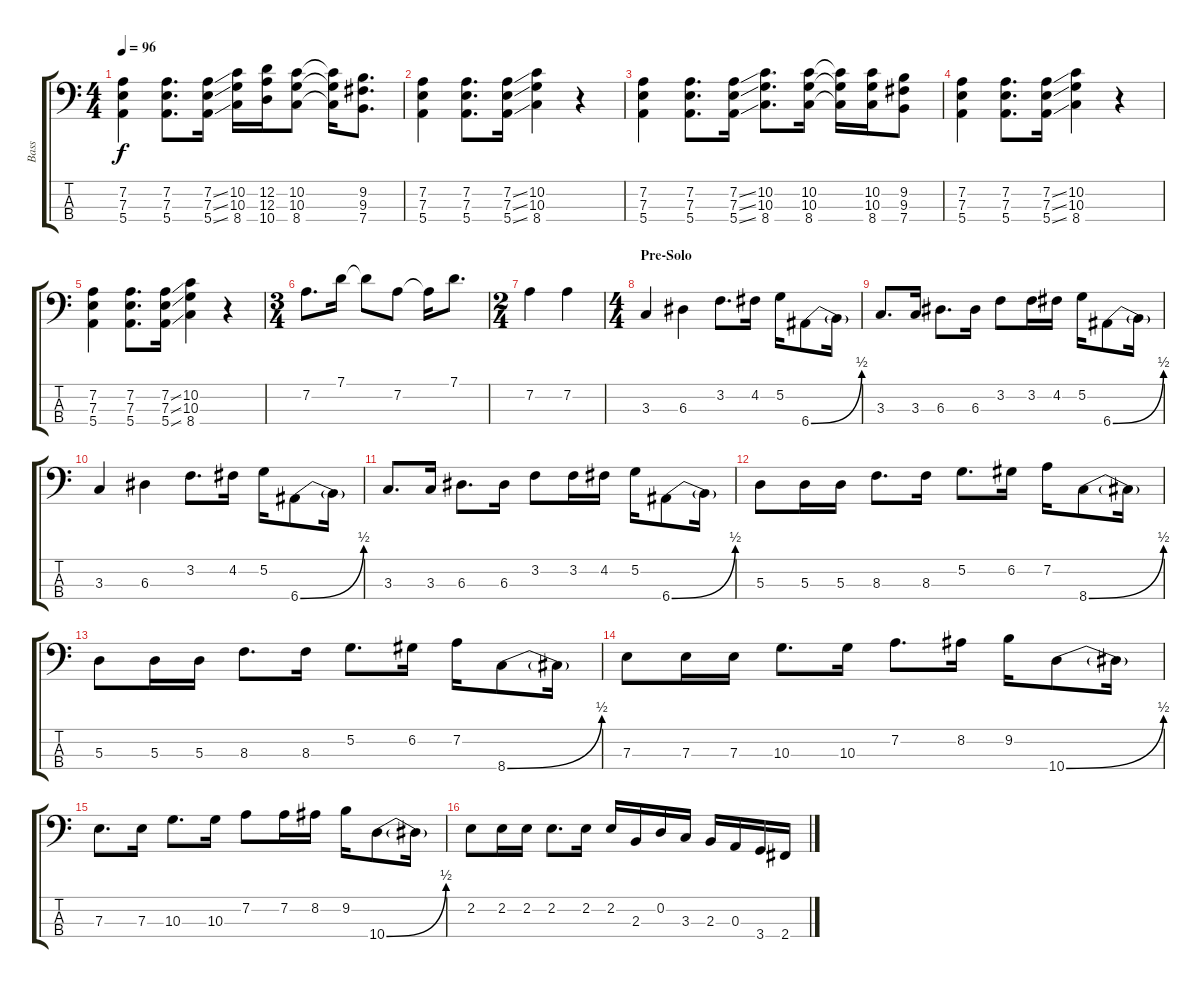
\track ("Bass" "Bass") {instrument electricbassfinger}
\staff {score tabs}
\tuning (G2 D2 A1 E1) {hide}
\ts (4 4)
\tempo 96
\clef f4
\ks c
(7.2 7.3 5.4).4{dy f} (7.2 7.3 5.4).8{d} (7.2{ss} 7.3{ss} 5.4{ss}).16 (10.2 10.3 8.4).16 (12.2 12.3 10.4).16 (10.2 10.3 8.4).8 (10.2{t} 10.3{t} 8.4{t}).16 (9.2 9.3 7.4).8{d} |
(7.2 7.3 5.4).4 (7.2 7.3 5.4).8{d} (7.2{ss} 7.3{ss} 5.4{ss}).16 (10.2 10.3 8.4).4 r.4 |
(7.2 7.3 5.4).4 (7.2 7.3 5.4).8{d} (7.2{ss} 7.3{ss} 5.4{ss}).16 (10.2 10.3 8.4).8{d} (10.2 10.3 8.4).16 (10.2{t} 10.3{t} 8.4{t}).16 (10.2 10.3 8.4).16 (9.2 9.3 7.4).8 |
(7.2 7.3 5.4).4 (7.2 7.3 5.4).8{d} (7.2{ss} 7.3{ss} 5.4{ss}).16 (10.2 10.3 8.4).4 r.4 |
(7.2 7.3 5.4).4 (7.2 7.3 5.4).8{d} (7.2{ss} 7.3{ss} 5.4{ss}).16 (10.2 10.3 8.4).4 r.4 |
\ts (3 4)
7.2.8{d} 7.1.16 7.1{t}.8 7.2.8 7.2{t}.16 7.1.8{d} |
\ts (2 4)
7.2.4 7.2.4 |
\ts (4 4)
\section ("" "Pre-Solo")
3.3.4 6.3.4 3.2.8{d} 4.2.16 5.2.16 6.4{be (bend 0 0 60 2)}.8 6.4{t}.16 |
3.3.8{d} 3.3.16 6.3.8{d} 6.3.16 3.2.8 3.2.16 4.2.16 5.2.16 6.4{be (bend 0 0 60 2)}.8 6.4{t}.16 |
3.3.4 6.3.4 3.2.8{d} 4.2.16 5.2.16 6.4{be (bend 0 0 60 2)}.8 6.4{t}.16 |
3.3.8{d} 3.3.16 6.3.8{d} 6.3.16 3.2.8 3.2.16 4.2.16 5.2.16 6.4{be (bend 0 0 60 2)}.8 6.4{t}.16 |
5.3.8 5.3.16 5.3.16 8.3.8{d} 8.3.16 5.2.8{d} 6.2.16 7.2.16 8.4{be (bend 0 0 60 2)}.8 8.4{t}.16 |
5.3.8 5.3.16 5.3.16 8.3.8{d} 8.3.16 5.2.8{d} 6.2.16 7.2.16 8.4{be (bend 0 0 60 2)}.8 8.4{t}.16 |
7.3.8 7.3.16 7.3.16 10.3.8{d} 10.3.16 7.2.8{d} 8.2.16 9.2.16 10.4{be (bend 0 0 60 2)}.8 10.4{t}.16 |
7.3.8{d} 7.3.16 10.3.8{d} 10.3.16 7.2.8 7.2.16 8.2.16 9.2.16 10.4{be (bend 0 0 60 2)}.8 10.4{t}.16 |
2.2.8 2.2.16 2.2.16 2.2.8{d} 2.2.16 2.2.16 2.3.16 0.2.16 3.3.16 2.3.16 0.3.16 3.4.16 2.4.16
